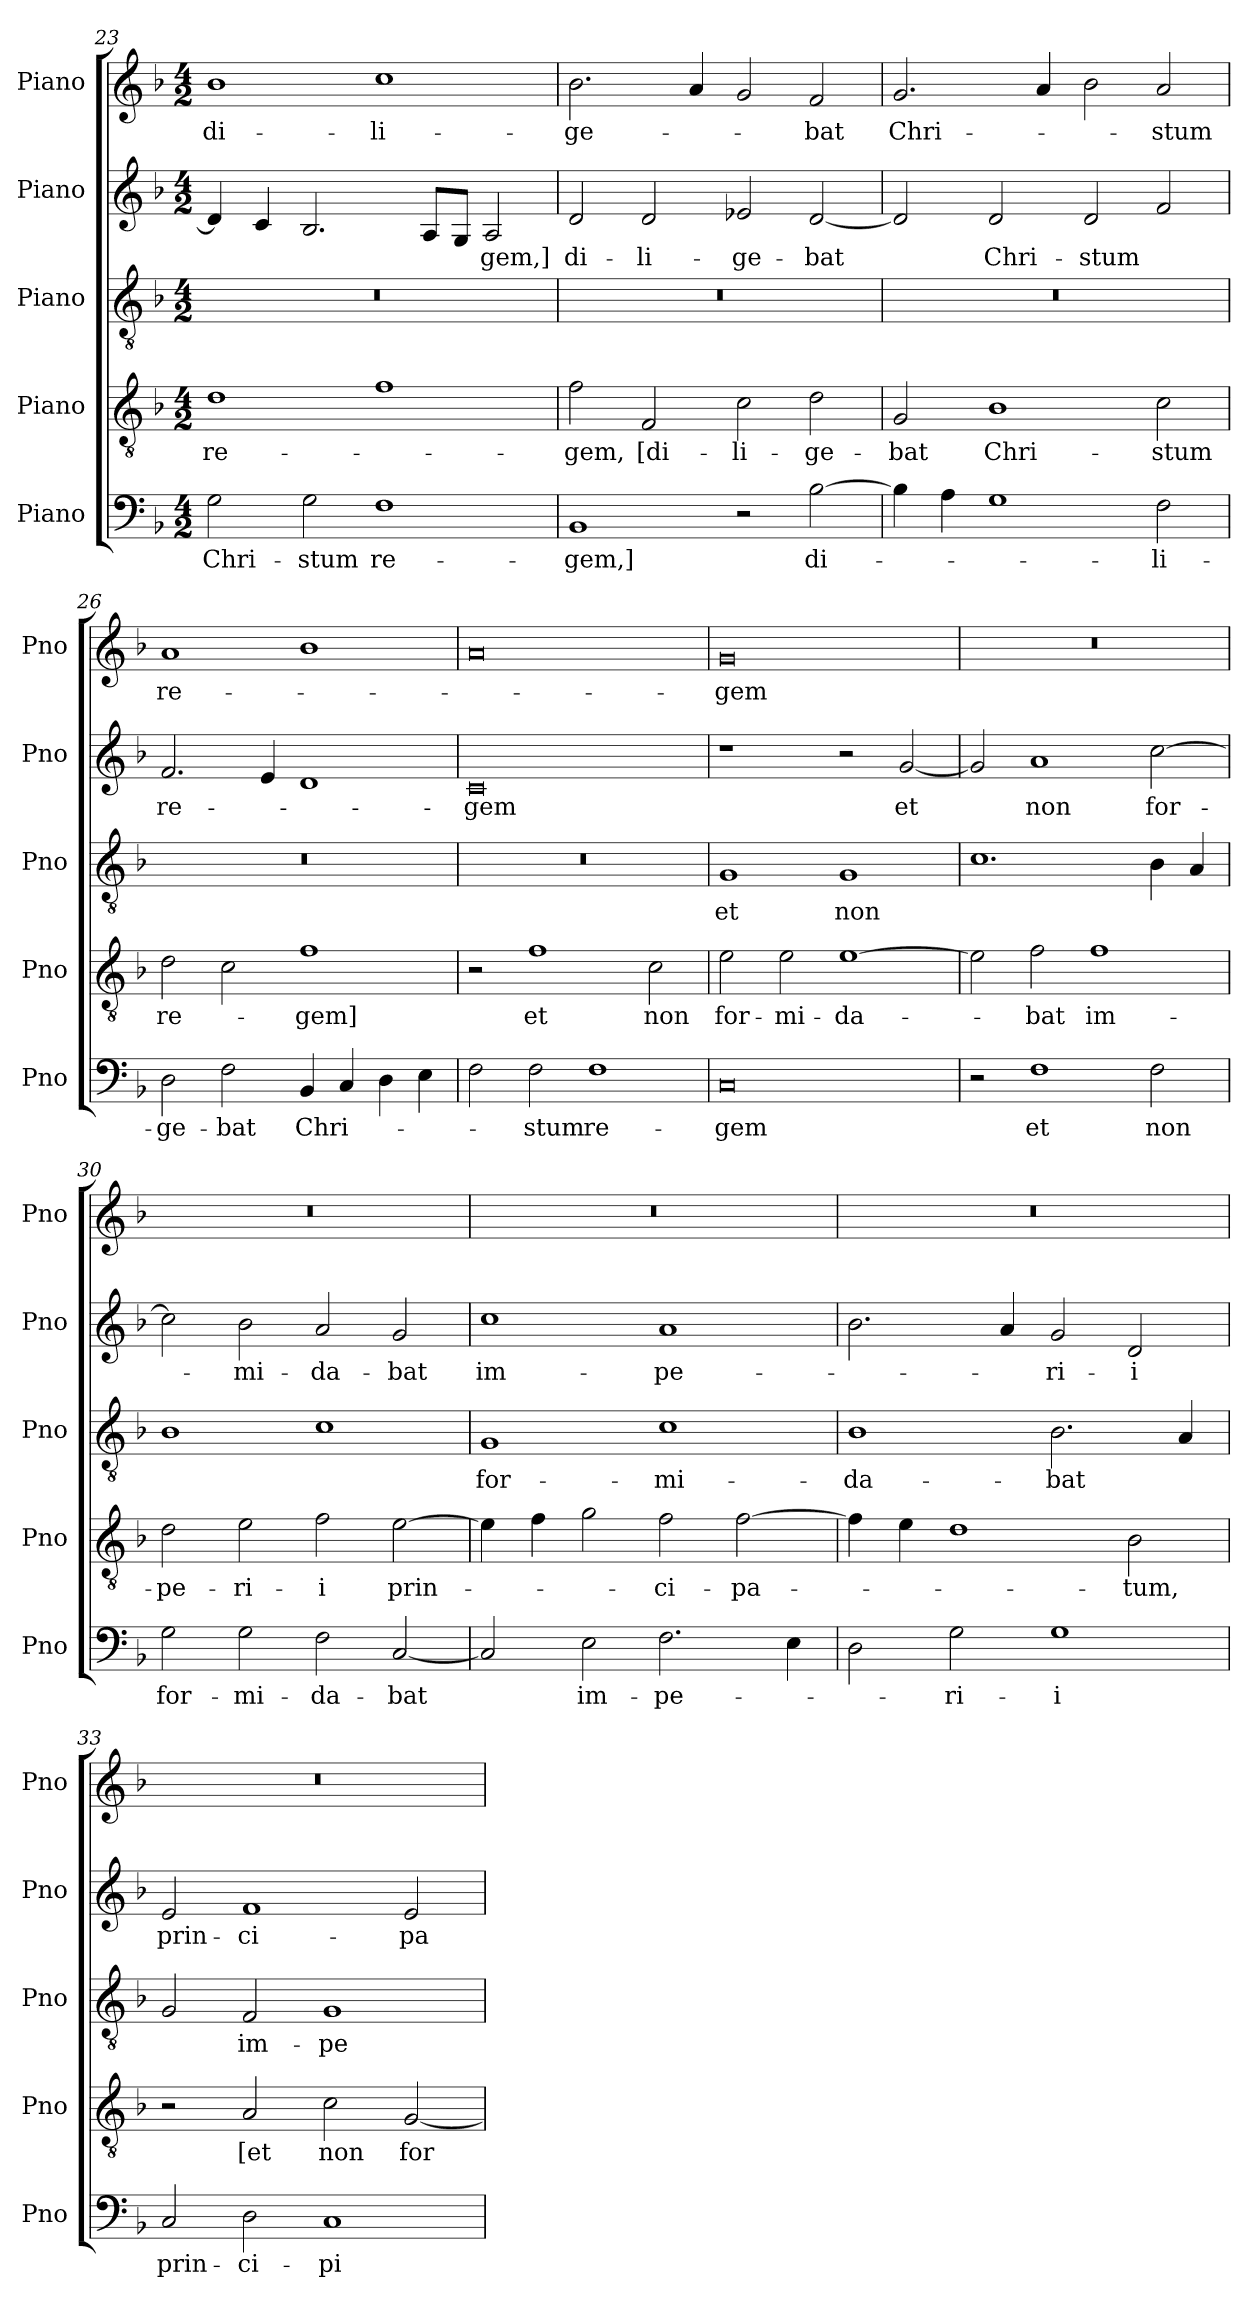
**kern	**text	**kern	**text	**kern	**text	**kern	**text	**kern	**text
*part5	*part5	*part4	*part4	*part3	*part3	*part2	*part2	*part1	*part1
*staff5	*staff5	*staff4	*staff4	*staff3	*staff3	*staff2	*staff2	*staff1	*staff1
*I"Piano	*	*I"Piano	*	*I"Piano	*	*I"Piano	*	*I"Piano	*
*I'Pno	*	*I'Pno	*	*I'Pno	*	*I'Pno	*	*I'Pno	*
*clefF4	*	*clefGv2	*	*clefGv2	*	*clefG2	*	*clefG2	*
*k[b-]	*	*k[b-]	*	*k[b-]	*	*k[b-]	*	*k[b-]	*
*M4/2	*	*M4/2	*	*M4/2	*	*M4/2	*	*M4/2	*
=23	=23	=23	=23	=23	=23	=23	=23	=23	=23
2G\	Chri­-	1d	re-	0r	.	4d/]	.	1b-	di-
.	.	.	.	.	.	4c/	.	.	.
2G\	-stum	.	.	.	.	2.B-/	.	.	.
1F	re-	1f	.	.	.	.	.	1cc	-li-
.	.	.	.	.	.	8A/L	.	.	.
.	.	.	.	.	.	8G/J	.	.	.
.	.	.	.	.	.	2A/	-gem,]	.	.
=24	=24	=24	=24	=24	=24	=24	=24	=24	=24
1BB-	-gem,]	2f\	-gem,	0r	.	2d/	di-	2.b-\	-ge­-
.	.	2F/	[di­-	.	.	2d/	-li­-	.	.
.	.	.	.	.	.	.	.	4a/	.
2r	.	2c\	-li-	.	.	2e-X/	-ge-	2g/	.
[2B-\	di-	2d\	-ge-	.	.	[2d/	-bat	2f/	-bat
=25	=25	=25	=25	=25	=25	=25	=25	=25	=25
4B-\]	.	2G/	-bat	0r	.	2d/]	.	2.g/	Chri-
4A\	.	.	.	.	.	.	.	.	.
1G	.	1B-	Chri­-	.	.	2d/	Chri­-	.	.
.	.	.	.	.	.	.	.	4a/	.
.	.	.	.	.	.	2d/	-stum	2b-\	.
2F\	-li­-	2c\	-stum	.	.	2f/	.	2a/	-stum
=26	=26	=26	=26	=26	=26	=26	=26	=26	=26
2D\	-ge­-	2d\	re­-	0r	.	2.f/	re-	1a	re-
2F\	-bat	2c\	.	.	.	.	.	.	.
.	.	.	.	.	.	4e/	.	.	.
4BB-/	Chri­-	1f	-gem]	.	.	1d	.	1b-	.
4C/	.	.	.	.	.	.	.	.	.
4D\	.	.	.	.	.	.	.	.	.
4E\	.	.	.	.	.	.	.	.	.
=27	=27	=27	=27	=27	=27	=27	=27	=27	=27
2F\	.	2r	.	0r	.	0c	-gem	0a	.
2F\	-stum	1f	et	.	.	.	.	.	.
1F	re-	.	.	.	.	.	.	.	.
.	.	2c\	non	.	.	.	.	.	.
!!LO:LB:g=z
=28	=28	=28	=28	=28	=28	=28	=28	=28	=28
0C	-gem	2e\	for-	1G	-et	1r	.	0g	-gem
.	.	2e\	-mi-	.	.	.	.	.	.
.	.	[1e	-da-	1G	non	2r	.	.	.
.	.	.	.	.	.	[2g/	et	.	.
=29	=29	=29	=29	=29	=29	=29	=29	=29	=29
2r	.	2e\]	.	1.c	.	2g/]	.	0r	.
1F	et	2f\	-bat	.	.	1a	non	.	.
.	.	1f	im-	.	.	.	.	.	.
2F\	non	.	.	4B-\	.	[2cc\	for-	.	.
.	.	.	.	4A/	.	.	.	.	.
=30	=30	=30	=30	=30	=30	=30	=30	=30	=30
2G\	for­-	2d\	-pe­-	1B-	.	2cc\]	.	0r	.
2G\	-mi-	2e\	-ri-	.	.	2b-\	-mi-	.	.
2F\	-da-	2f\	-i	1c	.	2a/	-da­-	.	.
[2C/	-bat­	[2e\	prin-	.	.	2g/	-bat	.	.
=31	=31	=31	=31	=31	=31	=31	=31	=31	=31
2C/]	.	4e\]	.	1G	for-	1cc	im­-	0r	.
.	.	4f\	.	.	.	.	.	.	.
2E\	im­-	2g\	.	.	.	.	.	.	.
2.F\	-pe-	2f\	-ci­-	1c	-mi­-	1a	-pe­-	.	.
.	.	[2f\	-pa-	.	.	.	.	.	.
4E\	.	.	.	.	.	.	.	.	.
=32	=32	=32	=32	=32	=32	=32	=32	=32	=32
2D\	.	4f\]	.	1B-	-da­-	2.b-\	.	0r	.
.	.	4e\	.	.	.	.	.	.	.
2G\	-ri-	1d	.	.	.	.	.	.	.
.	.	.	.	.	.	4a/	.	.	.
1G	-i	.	.	2.B-\	-bat	2g/	-ri-	.	.
.	.	2B-\	-tum,	.	.	2d/	-i	.	.
.	.	.	.	4A/	.	.	.	.	.
=33	=33	=33	=33	=33	=33	=33	=33	=33	=33
2C/	prin-	2r	.	2G/	.	2e/	prin-	0r	.
2D\	-ci-	2A/	[et	2F/	im­-	1f	-ci­-	.	.
1C	-pi-	2c\	non	1G	-pe-	.	.	.	.
.	.	[2G/	for-	.	.	2e/	-pa­-	.	.
=	=	=	=	=	=	=	=	=	=
*-	*-	*-	*-	*-	*-	*-	*-	*-	*-
